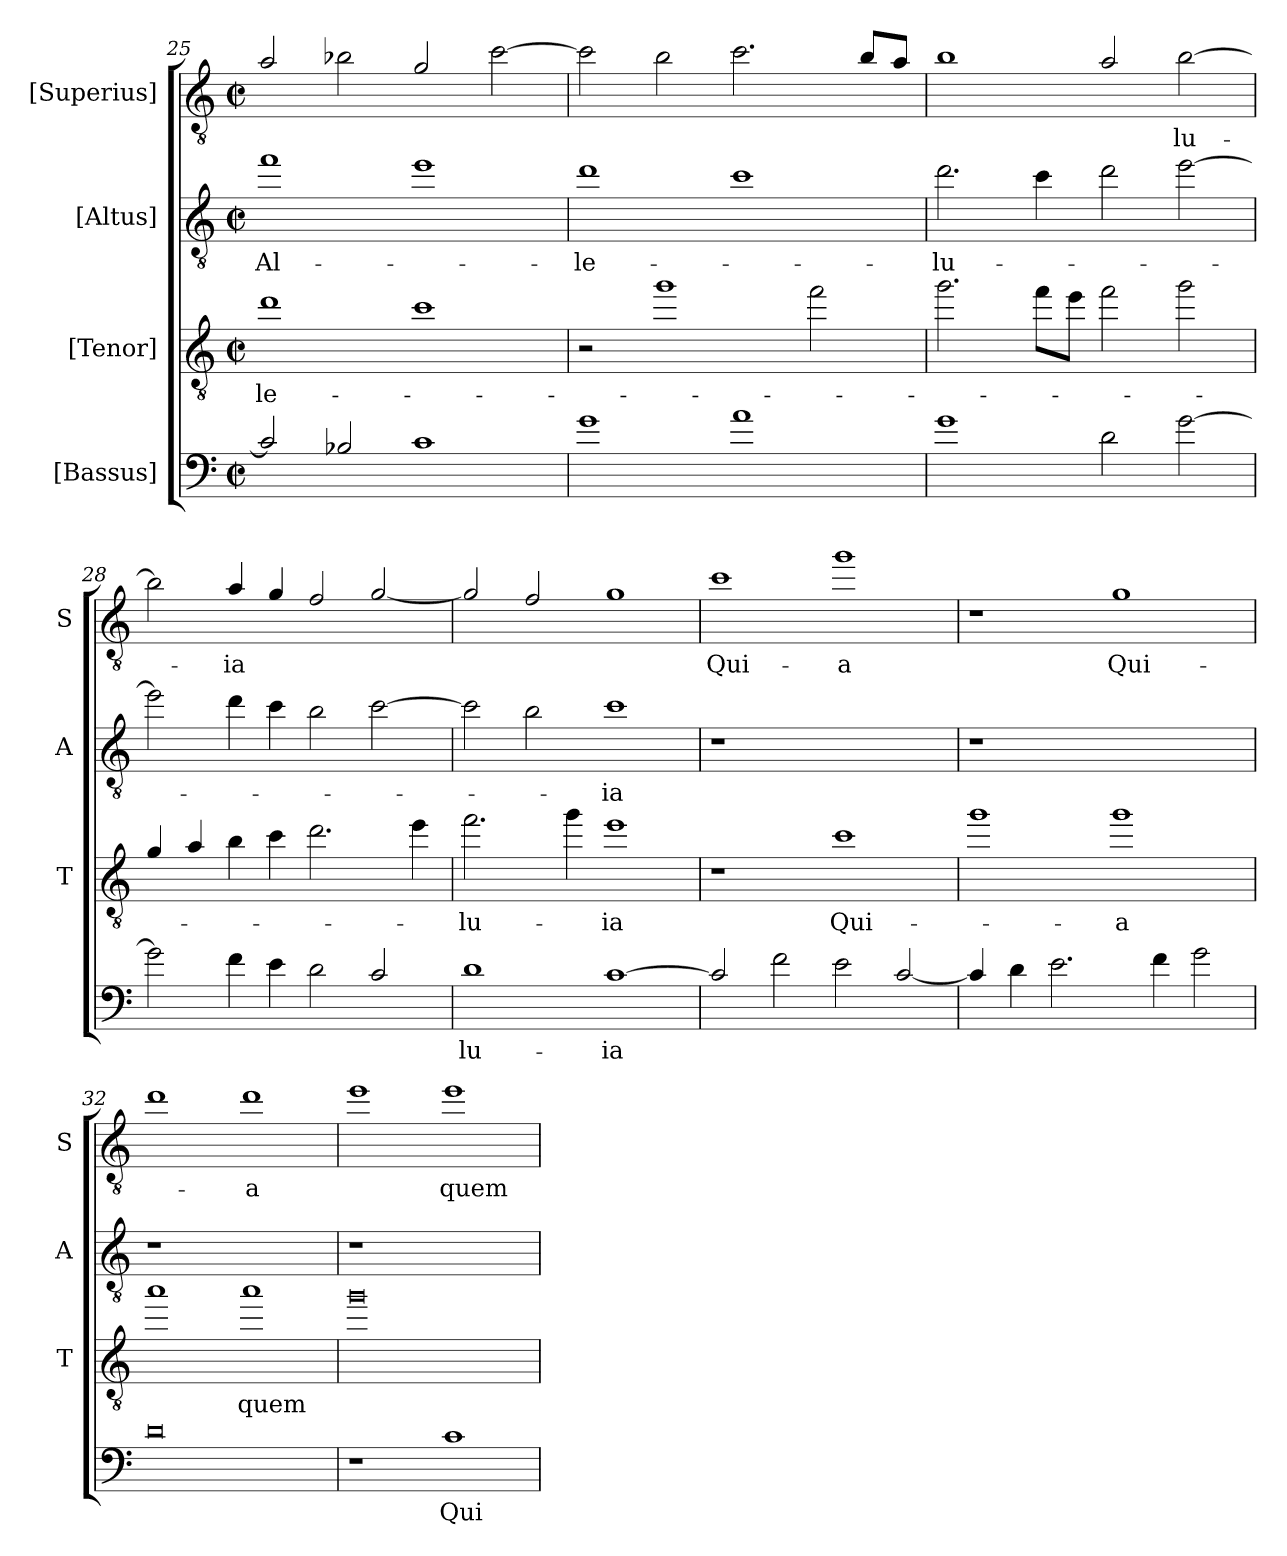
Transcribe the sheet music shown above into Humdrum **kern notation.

**kern	**text	**kern	**text	**kern	**text	**kern	**text
*part4	*part4	*part3	*part3	*part2	*part2	*part1	*part1
*staff4	*staff4	*staff3	*staff3	*staff2	*staff2	*staff1	*staff1
*I"[Bassus]	*	*I"[Tenor]	*	*I"[Altus]	*	*I"[Superius]	*
*	*	*I'T	*	*I'A	*	*I'S	*
*clefF4	*	*clefGv2	*	*clefGv2	*	*clefGv2	*
*ITrd7c12	*	*ITrd7c12	*	*ITrd7c12	*	*ITrd7c12	*
*k[]	*	*k[]	*	*k[]	*	*k[]	*
*C:	*	*C:	*	*C:	*	*C:	*
*M2/2	*	*M2/2	*	*M2/2	*	*M2/2	*
*met(c|)	*	*met(c|)	*	*met(c|)	*	*met(c|)	*
=25	=25	=25	=25	=25	=25	=25	=25
!	!	!	!LO:LY:b	!	!LO:LY:b	!	!
2C/]	.	1d	-le-	1f	Al-	2A/	.
2BB-X/	.	.	.	.	.	2B-X\	.
1C	.	1c	.	1e	.	2G/	.
.	.	.	.	.	.	[2c\	.
=26	=26	=26	=26	=26	=26	=26	=26
!	!	!	!	!	!LO:LY:b	!	!
1G	.	2r	.	1d	-le-	2c\]	.
.	.	1g	.	.	.	2B\	.
1A	.	.	.	1c	.	2.c\	.
.	.	2f\	.	.	.	.	.
.	.	.	.	.	.	8B/L	.
.	.	.	.	.	.	8A/J	.
=27	=27	=27	=27	=27	=27	=27	=27
!	!	!	!	!	!LO:LY:b	!	!
1G	.	2.g\	.	2.d\	-lu-	1B	.
.	.	8f\L	.	4c\	.	.	.
.	.	8e\J	.	.	.	.	.
2D\	.	2f\	.	2d\	.	2A/	.
!	!	!	!	!	!	!	!LO:LY:b
[2G\	.	2g\	.	[2e\	.	[2B\	-lu-
=28	=28	=28	=28	=28	=28	=28	=28
2G\]	.	4G/	.	2e\]	.	2B\]	.
.	.	4A/	.	.	.	.	.
!	!	!	!	!	!	!	!LO:LY:b
4F\	.	4B\	.	4d\	.	4A/	-ia
4E\	.	4c\	.	4c\	.	4G/	.
2D\	.	2.d\	.	2B\	.	2F/	.
2C/	.	.	.	[2c\	.	[2G/	.
.	.	4e\	.	.	.	.	.
=29	=29	=29	=29	=29	=29	=29	=29
!	!LO:LY:b	!	!LO:LY:b	!	!	!	!
1D	-lu-	2.f\	-lu-	2c\]	.	2G/]	.
.	.	.	.	2B\	.	2F/	.
.	.	4g\	.	.	.	.	.
!	!LO:LY:b	!	!LO:LY:b	!	!LO:LY:b	!	!
[1C	-ia	1e	-ia	1c	-ia	1G	.
!!LO:LB:g=z
=30	=30	=30	=30	=30	=30	=30	=30
!	!	!	!	!	!	!	!LO:LY:b
2C/]	.	1r	.	1r	.	1c	Qui-
2F\	.	.	.	.	.	.	.
!	!	!	!LO:LY:b	!	!	!	!LO:LY:b
2E\	.	1c	Qui-	1ryy	.	1g	-a
[2C/	.	.	.	.	.	.	.
=31	=31	=31	=31	=31	=31	=31	=31
4C/]	.	1g	.	1r	.	1r	.
4D\	.	.	.	.	.	.	.
2.E\	.	.	.	.	.	.	.
!	!	!	!LO:LY:b	!	!	!	!LO:LY:b
.	.	1g	-a	1ryy	.	1G	Qui-
4F\	.	.	.	.	.	.	.
2G\	.	.	.	.	.	.	.
=32	=32	=32	=32	=32	=32	=32	=32
0D	.	1a	.	1r	.	1d	.
!	!	!	!LO:LY:b	!	!	!	!LO:LY:b
.	.	1a	quem	1ryy	.	1d	-a
=33	=33	=33	=33	=33	=33	=33	=33
1r	.	0g	.	1r	.	1e	.
!	!LO:LY:b	!	!	!	!	!	!LO:LY:b
1C	Qui-	.	.	1ryy	.	1e	quem
=	=	=	=	=	=	=	=
*-	*-	*-	*-	*-	*-	*-	*-
